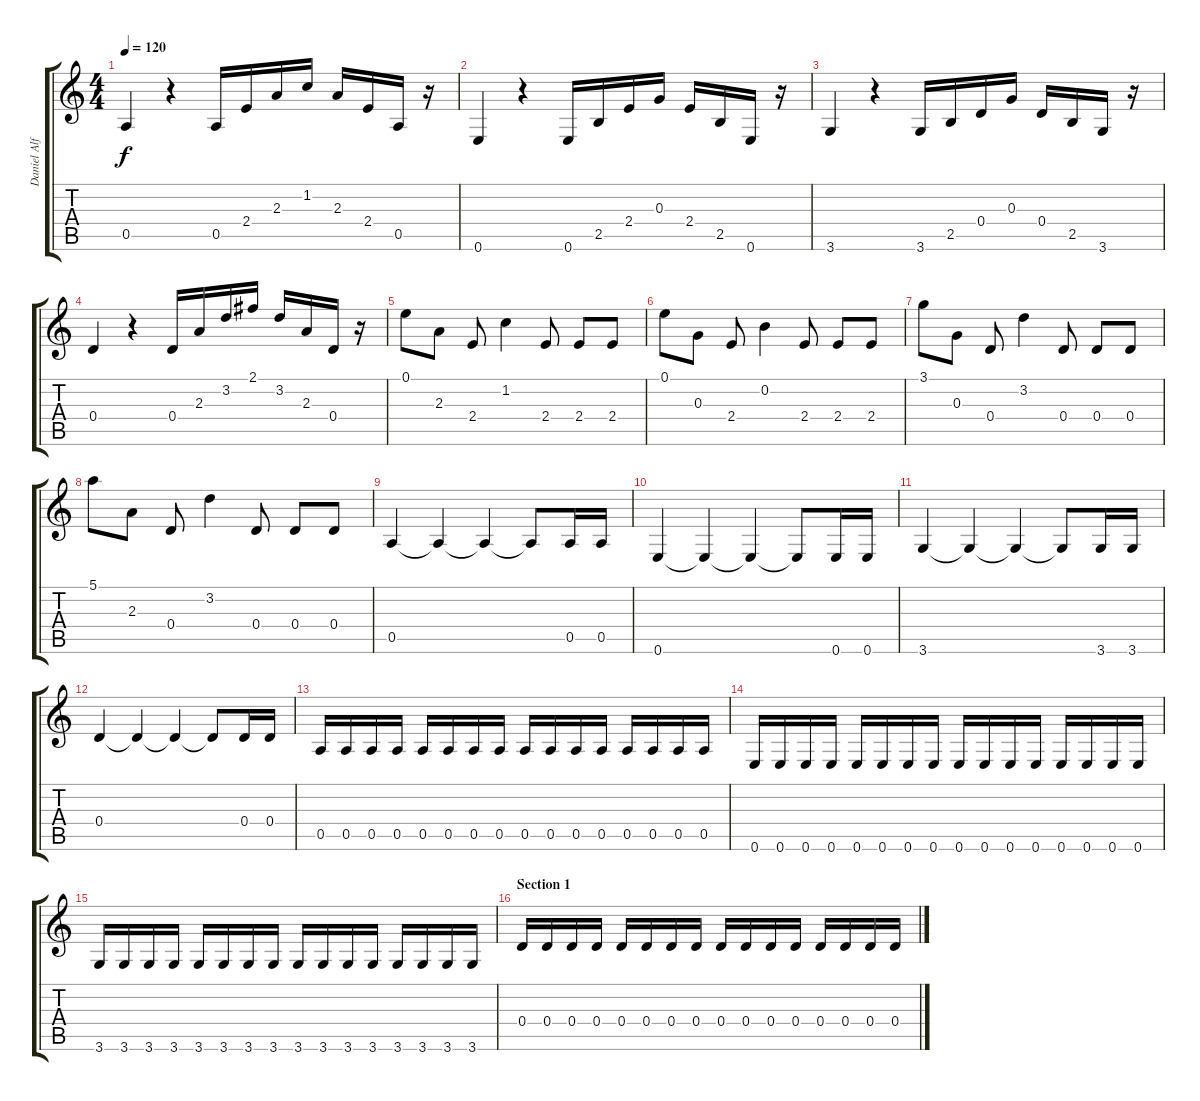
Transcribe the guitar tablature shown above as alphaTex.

\track ("Daniel Alfonso" "Daniel Alf") {instrument electricbassfinger}
\staff {score tabs}
\tuning (E4 B3 G3 D3 A2 E2) {hide}
\ts (4 4)
\tempo 120
\clef g2
\ks c
0.5.4{dy f instrument electricbassfinger} r.4 0.5.16 2.4.16 2.3.16 1.2.16 2.3.16 2.4.16 0.5.16 r.16 |
0.6.4 r.4 0.6.16 2.5.16 2.4.16 0.3.16 2.4.16 2.5.16 0.6.16 r.16 |
3.6.4 r.4 3.6.16 2.5.16 0.4.16 0.3.16 0.4.16 2.5.16 3.6.16 r.16 |
0.4.4 r.4 0.4.16 2.3.16 3.2.16 2.1.16 3.2.16 2.3.16 0.4.16 r.16 |
0.1.8 2.3.8 2.4.8 1.2.4 2.4.8 2.4.8 2.4.8 |
0.1.8 0.3.8 2.4.8 0.2.4 2.4.8 2.4.8 2.4.8 |
3.1.8 0.3.8 0.4.8 3.2.4 0.4.8 0.4.8 0.4.8 |
5.1.8 2.3.8 0.4.8 3.2.4 0.4.8 0.4.8 0.4.8 |
0.5.4 0.5{t}.4 0.5{t}.4 0.5{t}.8 0.5.16 0.5.16 |
0.6.4 0.6{t}.4 0.6{t}.4 0.6{t}.8 0.6.16 0.6.16 |
3.6.4 3.6{t}.4 3.6{t}.4 3.6{t}.8 3.6.16 3.6.16 |
0.4.4 0.4{t}.4 0.4{t}.4 0.4{t}.8 0.4.16 0.4.16 |
0.5.16 0.5.16 0.5.16 0.5.16 0.5.16 0.5.16 0.5.16 0.5.16 0.5.16 0.5.16 0.5.16 0.5.16 0.5.16 0.5.16 0.5.16 0.5.16 |
0.6.16 0.6.16 0.6.16 0.6.16 0.6.16 0.6.16 0.6.16 0.6.16 0.6.16 0.6.16 0.6.16 0.6.16 0.6.16 0.6.16 0.6.16 0.6.16 |
3.6.16 3.6.16 3.6.16 3.6.16 3.6.16 3.6.16 3.6.16 3.6.16 3.6.16 3.6.16 3.6.16 3.6.16 3.6.16 3.6.16 3.6.16 3.6.16 |
\section ("" "Section 1")
0.4.16 0.4.16 0.4.16 0.4.16 0.4.16 0.4.16 0.4.16 0.4.16 0.4.16 0.4.16 0.4.16 0.4.16 0.4.16 0.4.16 0.4.16 0.4.16
